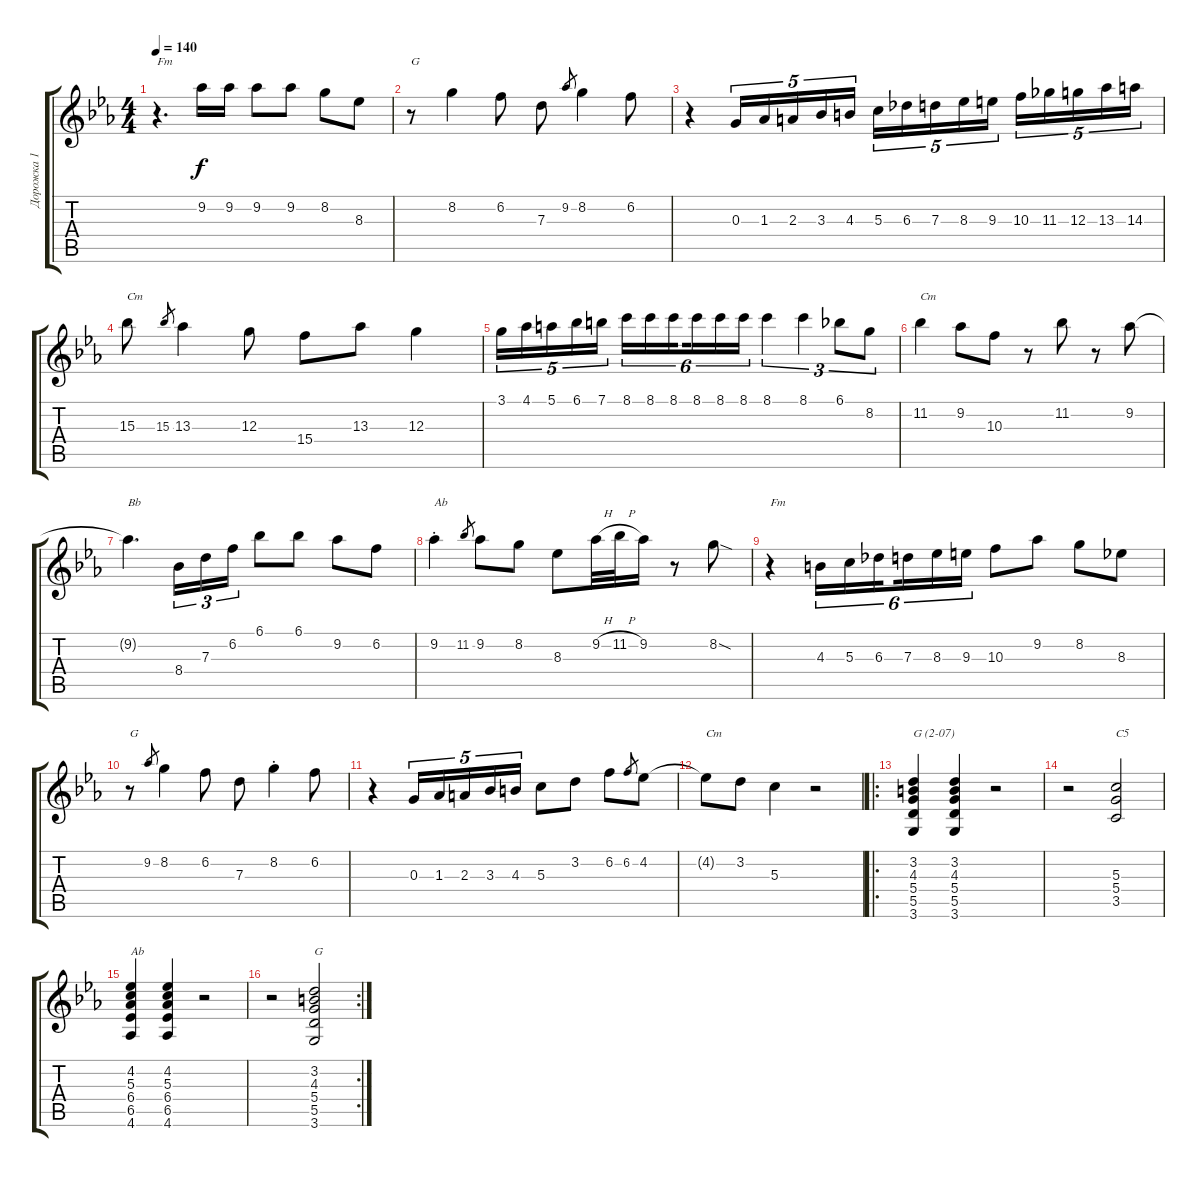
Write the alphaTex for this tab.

\track ("Дорожка 1" "Дорожка 1") {instrument acousticguitarsteel}
\staff {score tabs}
\tuning (E4 B3 G3 D3 A2 E2) {hide}
\ts (4 4)
\tempo 140
\clef g2
\ks cminor
r.4{d txt "Fm" dy f} 9.2.16 9.2.16 9.2.8 9.2.8 8.2.8 8.3.8 |
r.8{txt "G"} 8.2.4 6.2.8 7.3.8 9.2.8{gr} 8.2.4 6.2.8 |
r.4 0.3.16{tu (5 4)} 1.3.16{tu (5 4)} 2.3.16{tu (5 4)} 3.3.16{tu (5 4)} 4.3.16{tu (5 4)} 5.3.16{tu (5 4)} 6.3.16{tu (5 4)} 7.3.16{tu (5 4)} 8.3.16{tu (5 4)} 9.3.16{tu (5 4)} 10.3.16{tu (5 4)} 11.3.16{tu (5 4)} 12.3.16{tu (5 4)} 13.3.16{tu (5 4)} 14.3.16{tu (5 4)} |
15.3.8{txt "Cm"} 15.3.8{gr} 13.3.4 12.3.8 15.4.8 13.3.8 12.3.4 |
3.1.16{tu (5 4)} 4.1.16{tu (5 4)} 5.1.16{tu (5 4)} 6.1.16{tu (5 4)} 7.1.16{tu (5 4)} 8.1.16{tu (6 4)} 8.1.16{tu (6 4)} 8.1.16{tu (6 4) beam splitsecondary} 8.1.16{tu (6 4)} 8.1.16{tu (6 4)} 8.1.16{tu (6 4)} 8.1.4{tu (3 2)} 8.1.4{tu (3 2)} 6.1.8{tu (3 2)} 8.2.8{tu (3 2)} |
11.2.4{txt "Cm"} 9.2.8 10.3.8 r.8 11.2.8 r.8 9.2.8 |
9.2{t}.4{d txt "Bb"} 8.4.16{tu (3 2)} 7.3.16{tu (3 2)} 6.2.16{tu (3 2)} 6.1.8 6.1.8 9.2.8 6.2.8 |
9.2{st}.4{txt "Ab"} 11.2.8{gr} 9.2.8 8.2.8 8.3.8 9.2{h}.32 11.2{h}.32 9.2.16 r.8 8.2{sod}.8 |
r.4{txt "Fm"} 4.3.16{tu (6 4)} 5.3.16{tu (6 4)} 6.3.16{tu (6 4) beam splitsecondary} 7.3.16{tu (6 4)} 8.3.16{tu (6 4)} 9.3.16{tu (6 4)} 10.3.8 9.2.8 8.2.8 8.3.8 |
r.8{txt "G"} 9.2.8{gr} 8.2.4 6.2.8 7.3.8 8.2{st}.4 6.2.8 |
r.4 0.3.16{tu (5 4)} 1.3.16{tu (5 4)} 2.3.16{tu (5 4)} 3.3.16{tu (5 4)} 4.3.16{tu (5 4)} 5.3.8 3.2.8 6.2.8 6.2.8{gr} 4.2.8 |
4.2{t}.8{txt "Cm"} 3.2.8 5.3.4 r.2 |
\ro
(3.2 4.3 5.4 5.5 3.6).4{txt "G (2-07)"} (3.2 4.3 5.4 5.5 3.6).4 r.2 |
r.2 (5.3 5.4 3.5).2{txt "C5"} |
(4.2 5.3 6.4 6.5 4.6).4{txt "Ab"} (4.2 5.3 6.4 6.5 4.6).4 r.2 |
\rc 2
r.2 (3.2 4.3 5.4 5.5 3.6).2{txt "G"}
